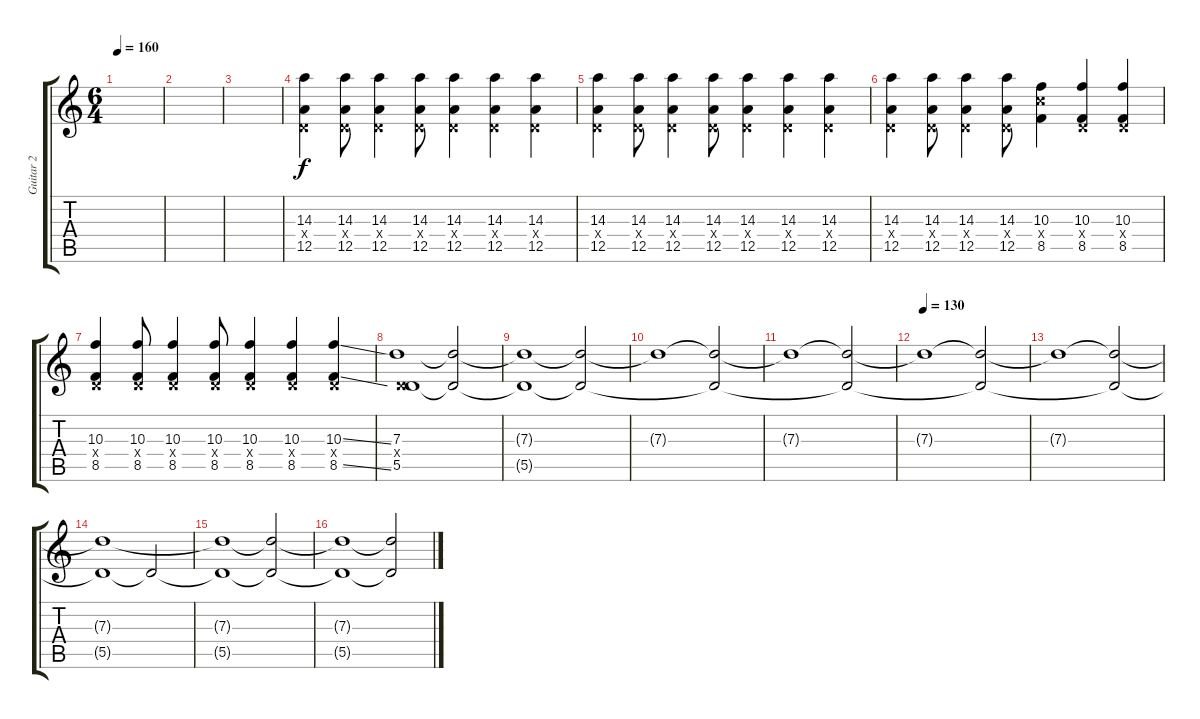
\track ("Guitar 2" "Guitar 2") {instrument overdrivenguitar}
\staff {score tabs}
\tuning (E4 B3 G3 D3 A2 D2) {hide}
\ts (6 4)
\tempo 160
\clef g2
\ks c
|
|
|
(14.3 0.4{x} 12.5).4 (14.3 0.4{x} 12.5).8 (14.3 0.4{x} 12.5).4 (14.3 0.4{x} 12.5).8 (14.3 0.4{x} 12.5).4 (14.3 0.4{x} 12.5).4 (14.3 0.4{x} 12.5).4 |
(14.3 0.4{x} 12.5).4 (14.3 0.4{x} 12.5).8 (14.3 0.4{x} 12.5).4 (14.3 0.4{x} 12.5).8 (14.3 0.4{x} 12.5).4 (14.3 0.4{x} 12.5).4 (14.3 0.4{x} 12.5).4 |
(14.3 0.4{x} 12.5).4 (14.3 0.4{x} 12.5).8 (14.3 0.4{x} 12.5).4 (14.3 0.4{x} 12.5).8 (10.3 10.4{x} 8.5).4 (10.3 0.4{x} 8.5).4 (10.3 0.4{x} 8.5).4 |
(10.3 0.4{x} 8.5).4 (10.3 0.4{x} 8.5).8 (10.3 0.4{x} 8.5).4 (10.3 0.4{x} 8.5).8 (10.3 0.4{x} 8.5).4 (10.3 0.4{x} 8.5).4 (10.3{ss} 0.4{x} 8.5{ss}).4 |
(7.3 0.4{x} 5.5).1 (7.3{t} 5.5{t}).2 |
(7.3{t} 5.5{t}).1 (7.3{t} 5.5{t}).2 |
7.3{t}.1 (7.3{t} 5.5{t}).2 |
7.3{t}.1{volume 5} (7.3{t} 5.5{t}).2 |
\tempo 130
7.3{t}.1 (7.3{t} 5.5{t}).2 |
7.3{t}.1 (7.3{t} 5.5{t}).2 |
(7.3{t} 5.5{t}).1 5.5{t}.2 |
(7.3{t} 5.5{t}).1 (7.3{t} 5.5{t}).2 |
(7.3{t} 5.5{t}).1 (7.3{t} 5.5{t}).2
